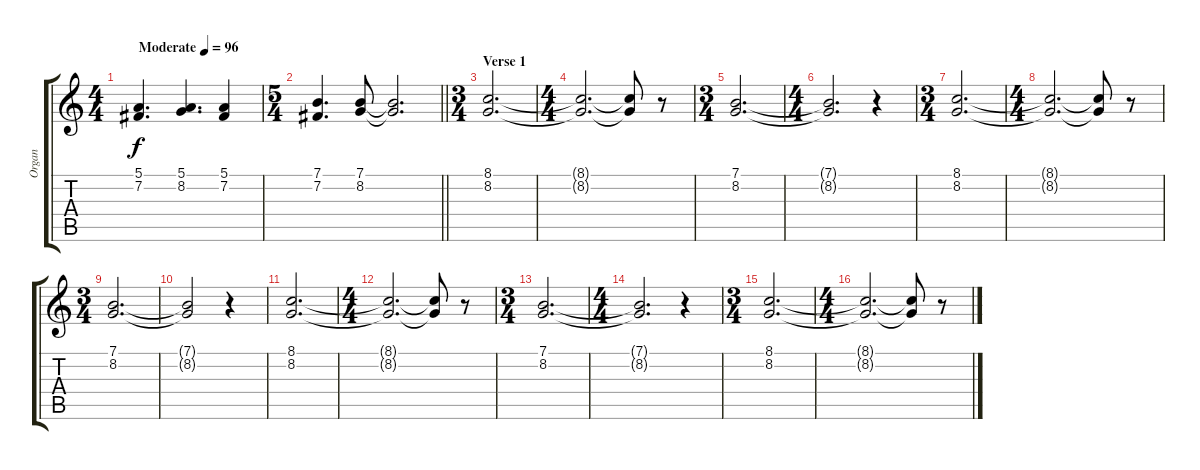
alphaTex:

\track ("Organ" "Organ") {instrument percussiveorgan}
\staff {score tabs}
\tuning (E4 B3 G3 D3 A2 E2) {hide}
\ts (4 4)
\tempo (96 "Moderate")
\clef g2
\ks c
(5.1 7.2).4{d dy f instrument percussiveorgan} (5.1 8.2).4{d} (5.1 7.2).4 |
\ts (5 4)
\barLineRight lightlight
(7.1 7.2).4{d} (7.1 8.2).8 (7.1{t} 8.2{t}).2{d} |
\ts (3 4)
\section ("" "Verse 1")
(8.1 8.2).2{d} |
\ts (4 4)
(8.1{t} 8.2{t}).2{d} (8.1{t} 8.2{t}).8 r.8 |
\ts (3 4)
(7.1 8.2).2{d} |
\ts (4 4)
(7.1{t} 8.2{t}).2{d} r.4 |
\ts (3 4)
(8.1 8.2).2{d} |
\ts (4 4)
(8.1{t} 8.2{t}).2{d} (8.1{t} 8.2{t}).8 r.8 |
\ts (3 4)
(7.1 8.2).2{d} |
(7.1{t} 8.2{t}).2 r.4 |
(8.1 8.2).2{d} |
\ts (4 4)
(8.1{t} 8.2{t}).2{d} (8.1{t} 8.2{t}).8 r.8 |
\ts (3 4)
(7.1 8.2).2{d} |
\ts (4 4)
(7.1{t} 8.2{t}).2{d} r.4 |
\ts (3 4)
(8.1 8.2).2{d} |
\ts (4 4)
(8.1{t} 8.2{t}).2{d} (8.1{t} 8.2{t}).8 r.8
